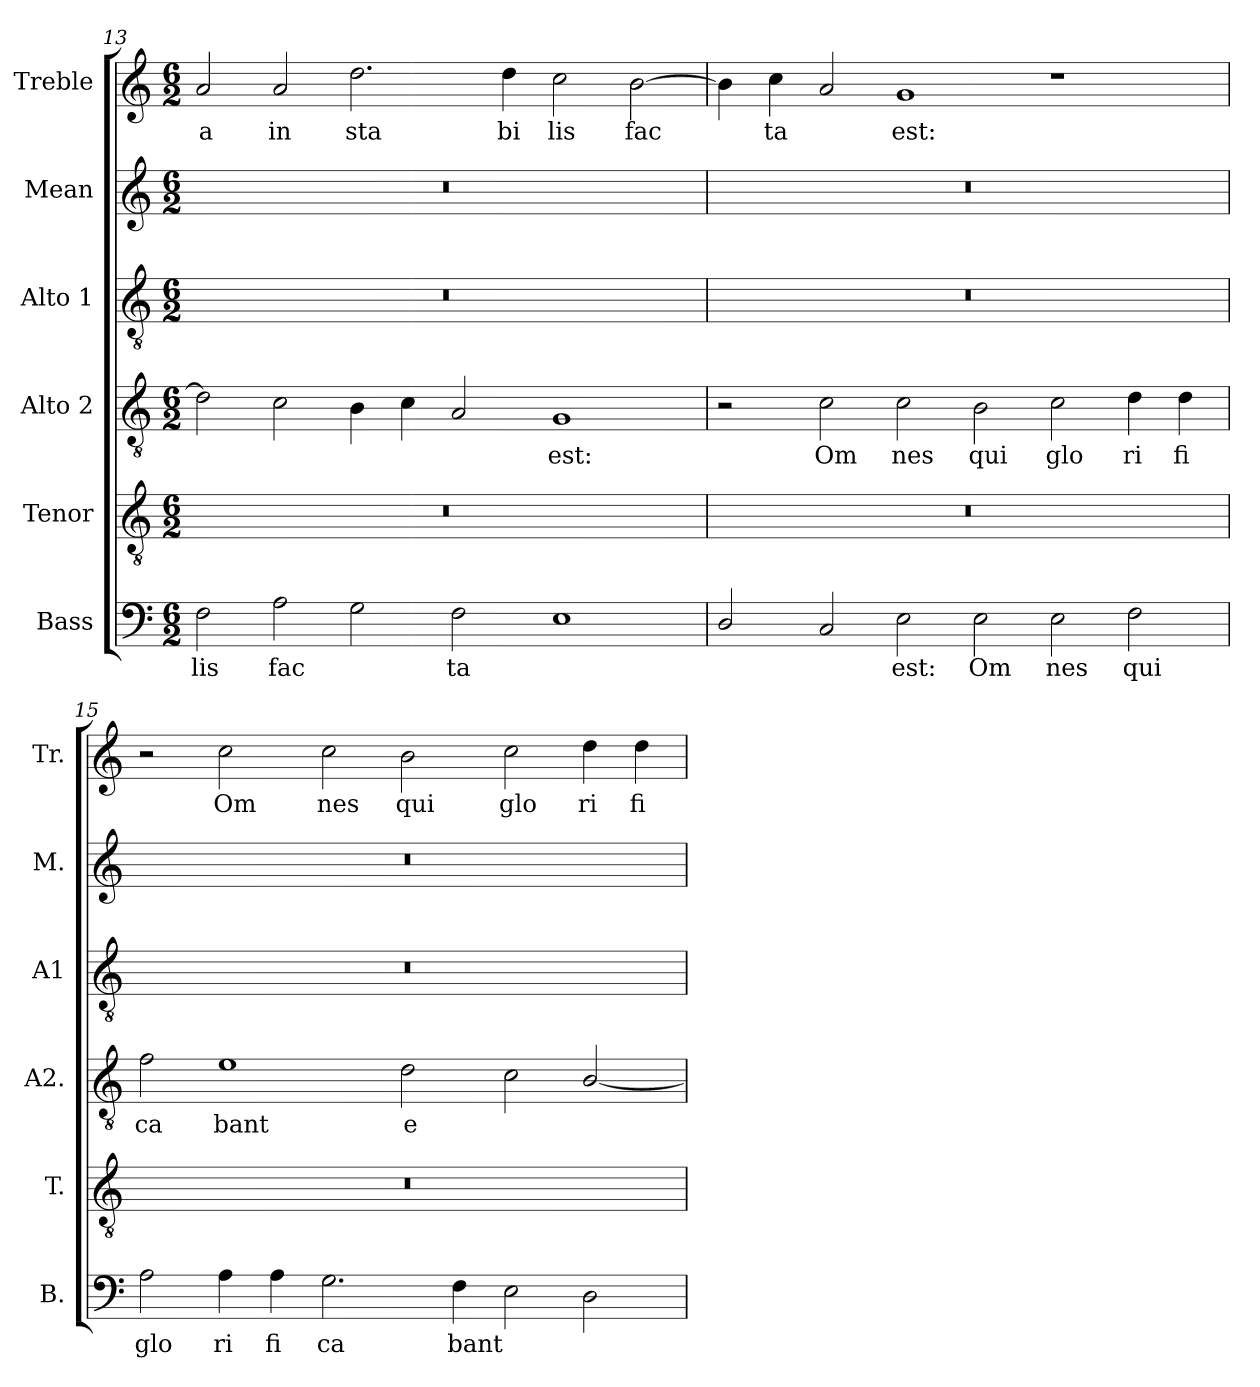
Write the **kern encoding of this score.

**kern	**text	**kern	**kern	**text	**kern	**kern	**kern	**text
*part6	*part6	*part5	*part4	*part4	*part3	*part2	*part1	*part1
*staff6	*staff6	*staff5	*staff4	*staff4	*staff3	*staff2	*staff1	*staff1
*I"Bass	*	*I"Tenor	*I"Alto 2	*	*I"Alto 1	*I"Mean	*I"Treble	*
*I'B.	*	*I'T.	*I'A2.	*	*I'A1	*I'M.	*I'Tr.	*
*clefF4	*	*clefGv2	*clefGv2	*	*clefGv2	*clefG2	*clefG2	*
*	*	*ITrd7c12	*ITrd7c12	*	*ITrd7c12	*	*	*
*k[]	*	*k[]	*k[]	*	*k[]	*k[]	*k[]	*
*C:	*	*C:	*C:	*	*C:	*C:	*C:	*
*M6/2	*	*M6/2	*M6/2	*	*M6/2	*M6/2	*M6/2	*
=13	=13	=13	=13	=13	=13	=13	=13	=13
!	!LO:LY:b:color=#000000	!LO:N:vis=1	!	!	!LO:N:vis=1	!LO:N:vis=1	!	!
!	!	!	!	!	!	!	!	!LO:LY:b:color=#000000
2Fi\	lis	0.r	2Di\]	.	0.r	0.r	2ai/	a
!	!LO:LY:b:color=#000000	!	!	!	!	!	!	!
!	!	!	!	!	!	!	!	!LO:LY:b:color=#000000
2Ai\	fac	.	2Ci\	.	.	.	2ai/	in
!	!	!	!	!	!	!	!	!LO:LY:b:color=#000000
2Gi\	.	.	4BBi\	.	.	.	2.ddi\	sta
.	.	.	4Ci\	.	.	.	.	.
!	!LO:LY:b:color=#000000	!	!	!	!	!	!	!
2Fi\	ta	.	2AAi/	.	.	.	.	.
!	!	!	!	!	!	!	!	!LO:LY:b:color=#000000
.	.	.	.	.	.	.	4ddi\	bi
!	!	!	!	!LO:LY:b:color=#000000	!	!	!	!
!	!	!	!	!	!	!	!	!LO:LY:b:color=#000000
1Ei	.	.	1GGi	est:	.	.	2cci\	lis
!	!	!	!	!	!	!	!	!LO:LY:b:color=#000000
.	.	.	.	.	.	.	[>2bi\	fac
!!LO:LB:g=z
=14	=14	=14	=14	=14	=14	=14	=14	=14
!	!	!LO:N:vis=1	!	!	!LO:N:vis=1	!LO:N:vis=1	!	!
2Di/	.	0.r	2r	.	0.r	0.r	4bi\]	.
!	!	!	!	!	!	!	!	!LO:LY:b:color=#000000
.	.	.	.	.	.	.	4cci\	ta
!	!	!	!	!LO:LY:b:color=#000000	!	!	!	!
2Ci/	.	.	2Ci\	Om	.	.	2ai/	.
!	!LO:LY:b:color=#000000	!	!	!	!	!	!	!
!	!	!	!	!LO:LY:b:color=#000000	!	!	!	!
!	!	!	!	!	!	!	!	!LO:LY:b:color=#000000
2Ei\	est:	.	2Ci\	nes	.	.	1gi	est:
!	!LO:LY:b:color=#000000	!	!	!	!	!	!	!
!	!	!	!	!LO:LY:b:color=#000000	!	!	!	!
2Ei\	Om	.	2BBi\	qui	.	.	.	.
!	!LO:LY:b:color=#000000	!	!	!	!	!	!	!
!	!	!	!	!LO:LY:b:color=#000000	!	!	!	!
2Ei\	nes	.	2Ci\	glo	.	.	1r	.
!	!LO:LY:b:color=#000000	!	!	!	!	!	!	!
!	!	!	!	!LO:LY:b:color=#000000	!	!	!	!
2Fi\	qui	.	4Di\	ri	.	.	.	.
!	!	!	!	!LO:LY:b:color=#000000	!	!	!	!
.	.	.	4Di\	fi	.	.	.	.
=15	=15	=15	=15	=15	=15	=15	=15	=15
!	!LO:LY:b:color=#000000	!LO:N:vis=1	!	!	!	!	!	!
!	!	!	!	!LO:LY:b:color=#000000	!LO:N:vis=1	!LO:N:vis=1	!	!
2Ai\	glo	0.r	2Fi\	ca	0.r	0.r	2r	.
!	!LO:LY:b:color=#000000	!	!	!	!	!	!	!
!	!	!	!	!LO:LY:b:color=#000000	!	!	!	!
!	!	!	!	!	!	!	!	!LO:LY:b:color=#000000
4Ai\	ri	.	1Ei	bant	.	.	2cci\	Om
!	!LO:LY:b:color=#000000	!	!	!	!	!	!	!
4Ai\	fi	.	.	.	.	.	.	.
!	!LO:LY:b:color=#000000	!	!	!	!	!	!	!
!	!	!	!	!	!	!	!	!LO:LY:b:color=#000000
2.Gi\	ca	.	.	.	.	.	2cci\	nes
!	!	!	!	!LO:LY:b:color=#000000	!	!	!	!
!	!	!	!	!	!	!	!	!LO:LY:b:color=#000000
.	.	.	2Di\	e	.	.	2bi\	qui
!	!LO:LY:b:color=#000000	!	!	!	!	!	!	!
4Fi\	bant	.	.	.	.	.	.	.
!	!	!	!	!	!	!	!	!LO:LY:b:color=#000000
2Ei\	.	.	2Ci\	.	.	.	2cci\	glo
!	!	!	!	!	!	!	!	!LO:LY:b:color=#000000
2Di\	.	.	[<2BBi/	.	.	.	4ddi\	ri
!	!	!	!	!	!	!	!	!LO:LY:b:color=#000000
.	.	.	.	.	.	.	4ddi\	fi
=	=	=	=	=	=	=	=	=
*-	*-	*-	*-	*-	*-	*-	*-	*-
